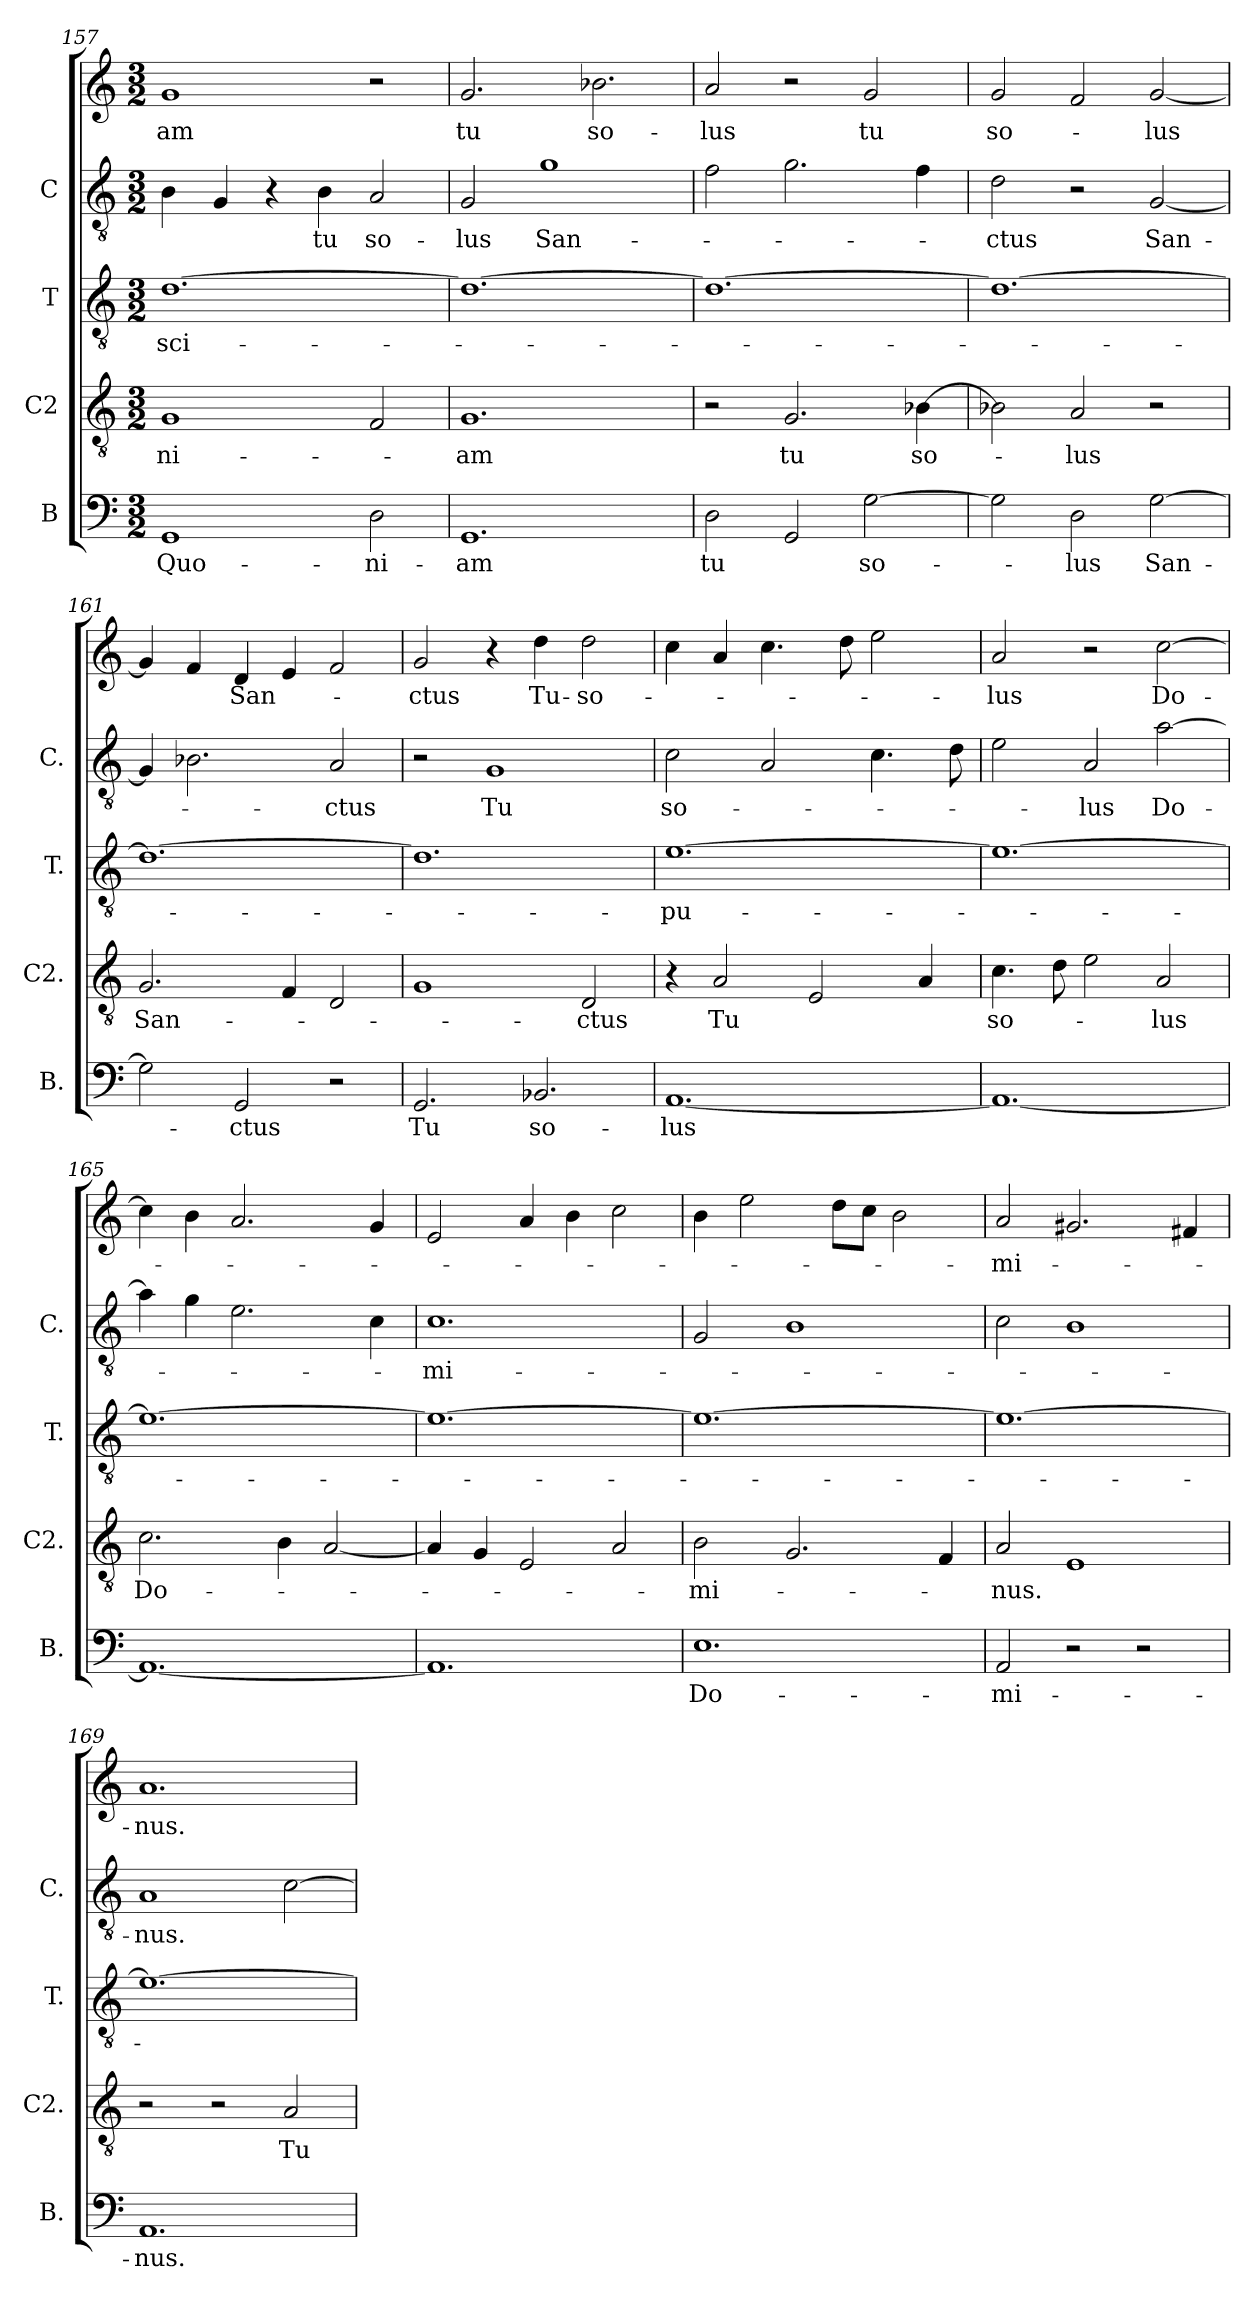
**kern	**text	**kern	**text	**kern	**text	**kern	**text	**kern	**text
*part5	*part5	*part4	*part4	*part3	*part3	*part2	*part2	*part1	*part1
*staff5	*staff5	*staff4	*staff4	*staff3	*staff3	*staff2	*staff2	*staff1	*staff1
*I"B	*	*I"C2	*	*I"T	*	*I"C	*	*	*
*I'B.	*	*I'C2.	*	*I'T.	*	*I'C.	*	*	*
!!LO:LB:g=z
*clefF4	*	*clefGv2	*	*clefGv2	*	*clefGv2	*	*clefG2	*
*ITrd-7c-12	*	*	*	*	*	*	*	*	*
*k[]	*	*k[]	*	*k[]	*	*k[]	*	*k[]	*
*C:	*	*C:	*	*C:	*	*C:	*	*C:	*
*M3/2	*	*M3/2	*	*M3/2	*	*M3/2	*	*M3/2	*
=157	=157	=157	=157	=157	=157	=157	=157	=157	=157
1G/	Quo-	1G/	-ni-	[1.d\	-sci-	4B\	.	1g/	-am
.	.	.	.	.	.	4G/	.	.	.
.	.	.	.	.	.	4r	.	.	.
.	.	.	.	.	.	4B\	tu	.	.
2d\	-ni-	2F/	.	.	.	2A/	so-	2r	.
=158	=158	=158	=158	=158	=158	=158	=158	=158	=158
1.G/	-am	1.G/	-am	1.d\_	.	2G/	-lus	2.g/	tu
.	.	.	.	.	.	1g/	San-	.	.
.	.	.	.	.	.	.	.	2.b-X\	so-
=159	=159	=159	=159	=159	=159	=159	=159	=159	=159
2d\	tu	2r	.	1.d\_	.	2f\	.	2a/	-lus
2G/	.	2.G/	tu	.	.	2.g\	.	2r	.
[2g\	so-	.	.	.	.	.	.	2g/	tu
.	.	[4B-X\	so-	.	.	4f\	.	.	.
=160	=160	=160	=160	=160	=160	=160	=160	=160	=160
2g\]	.	2B-X\]	.	1.d\_	.	2d\	-ctus	2g/	so-
2d\	-lus	2A/	-lus	.	.	2r	.	2f/	.
[2g\	San-	2r	.	.	.	[2G/	San-	[2g/	-lus
=161	=161	=161	=161	=161	=161	=161	=161	=161	=161
2g\]	.	2.G/	San-	1.d\_	.	4G/]	.	4g/]	.
.	.	.	.	.	.	2.B-X\	.	4f/	.
2G/	-ctus	.	.	.	.	.	.	4d/	San-
.	.	4F/	.	.	.	.	.	4e/	.
2r	.	2D/	.	.	.	2A/	-ctus	2f/	.
=162	=162	=162	=162	=162	=162	=162	=162	=162	=162
2.G/	Tu	1G/	.	1.d\]	.	2r	.	2g/	-ctus
.	.	.	.	.	.	1G/	Tu	4r	.
2.B-X/	so-	.	.	.	.	.	.	4dd\	Tu-
.	.	2D/	-ctus	.	.	.	.	2dd\	-so-
!!LO:PB:g=z
=163	=163	=163	=163	=163	=163	=163	=163	=163	=163
[1.A/	-lus	4r	.	[1.e\	-pu-	2c\	so-	4cc\	.
.	.	2A/	Tu	.	.	.	.	4a/	.
.	.	.	.	.	.	2A/	.	4.cc\	.
.	.	2E/	.	.	.	.	.	.	.
.	.	.	.	.	.	.	.	8dd\	.
.	.	.	.	.	.	4.c\	.	2ee\	.
.	.	4A/	.	.	.	.	.	.	.
.	.	.	.	.	.	8d\	.	.	.
=164	=164	=164	=164	=164	=164	=164	=164	=164	=164
1.A/_	.	4.c\	so-	1.e\_	.	2e\	.	2a/	-lus
.	.	8d\	.	.	.	.	.	.	.
.	.	2e\	.	.	.	2A/	-lus	2r	.
.	.	2A/	-lus	.	.	[2a\	Do-	[2cc\	Do-
=165	=165	=165	=165	=165	=165	=165	=165	=165	=165
1.A/_	.	2.c\	Do-	1.e\_	.	4a\]	.	4cc\]	.
.	.	.	.	.	.	4g\	.	4b\	.
.	.	.	.	.	.	2.e\	.	2.a/	.
.	.	4B\	.	.	.	.	.	.	.
.	.	[2A/	.	.	.	.	.	.	.
.	.	.	.	.	.	4c\	.	4g/	.
=166	=166	=166	=166	=166	=166	=166	=166	=166	=166
1.A/]	.	4A/]	.	1.e\_	.	1.c/	-mi-	2e/	.
.	.	4G/	.	.	.	.	.	.	.
.	.	2E/	.	.	.	.	.	4a/	.
.	.	.	.	.	.	.	.	4b\	.
.	.	2A/	.	.	.	.	.	2cc\	.
=167	=167	=167	=167	=167	=167	=167	=167	=167	=167
1.e/	Do-	2B\	-mi-	1.e\_	.	2G/	.	4b\	.
.	.	.	.	.	.	.	.	2ee\	.
.	.	2.G/	.	.	.	1B\	.	.	.
.	.	.	.	.	.	.	.	8dd\L	.
.	.	.	.	.	.	.	.	8cc\J	.
.	.	.	.	.	.	.	.	2b\	.
.	.	4F/	.	.	.	.	.	.	.
=168	=168	=168	=168	=168	=168	=168	=168	=168	=168
2A/	-mi-	2A/	-nus.	1.e\_	.	2c\	.	2a/	-mi-
2r	.	1E/	.	.	.	1B\	.	2.g#X/	.
2r	.	.	.	.	.	.	.	.	.
.	.	.	.	.	.	.	.	4f#X/	.
!!LO:LB:g=z
=169	=169	=169	=169	=169	=169	=169	=169	=169	=169
1.A/	-nus.	2r	.	1.e\_	.	1A/	-nus.	1.a/	-nus.
.	.	2r	.	.	.	.	.	.	.
.	.	2A/	Tu	.	.	[2c\	.	.	.
=	=	=	=	=	=	=	=	=	=
*-	*-	*-	*-	*-	*-	*-	*-	*-	*-
